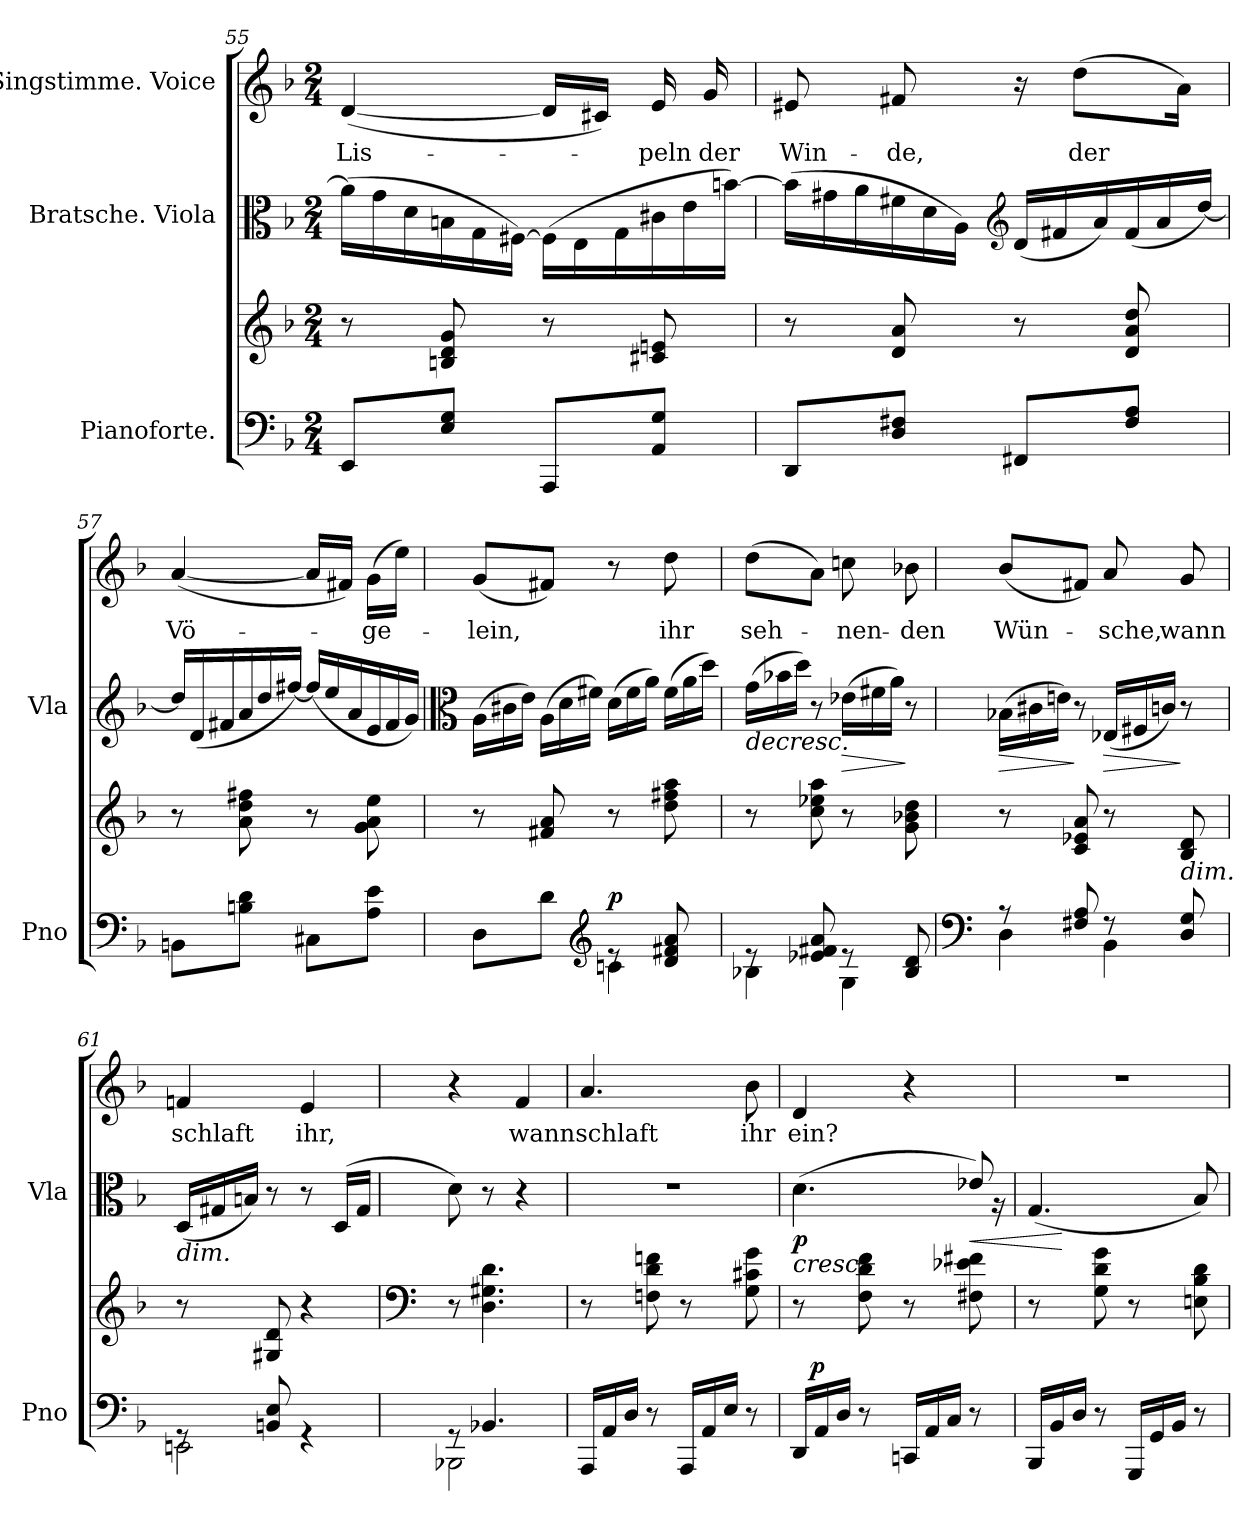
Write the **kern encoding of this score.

**kern	**kern	**dynam	**kern	**dynam	**kern	**text
*part3	*part3	*part3	*part2	*part2	*part1	*part1
*staff4	*staff3	*staff3/4	*staff2	*staff2	*staff1	*staff1
*I"Pianoforte.	*	*	*I"Bratsche. Viola	*	*I"Singstimme. Voice	*
*I'Pno	*	*	*I'Vla	*	*	*
!!LO:LB:g=z
*clefF4	*clefG2	*	*clefC3	*	*clefG2	*
*k[b-]	*k[b-]	*	*k[b-]	*	*k[b-]	*
*M2/4	*M2/4	*	*M2/4	*	*M2/4	*
*	*	*	*Xtuplet	*	*	*
=55	=55	=55	=55	=55	=55	=55
!	!	!	!	!	!	!LO:LY:b
8EE/L	8r	.	(>24a\LL]	.	(<[4d/	Lis-
.	.	.	24g\	.	.	.
.	.	.	24d\	.	.	.
8E/ 8G/J	8Bn/ 8d/ 8g/	.	24Bn\	.	.	.
.	.	.	24G\	.	.	.
.	.	.	[24F#X\JJ)	.	.	.
8AAA/L	8r	.	(>24F#\LL]	.	16d/LL]	.
.	.	.	24E\	.	.	.
.	.	.	.	.	16c#X/JJ)	.
.	.	.	24G\	.	.	.
!	!	!	!	!	!	!LO:LY:b
8AA/ 8G/J	8c#X/ 8en/	.	24c#X\	.	16e/	-peln
.	.	.	24e\	.	.	.
!	!	!	!	!	!	!LO:LY:b
.	.	.	.	.	16g/	der
.	.	.	[24bn\JJ)	.	.	.
=56	=56	=56	=56	=56	=56	=56
*	*	*	*	*	*MM34	*
!	!	!	!	!	!	!LO:LY:b
8DD/L	8r	.	(>24b\LL]	.	8e#X/	Win-
.	.	.	24g#X\	.	.	.
.	.	.	24a\	.	.	.
!	!	!	!	!	!	!LO:LY:b
8D/ 8F#X/J	8d/ 8a/	.	24f#X\	.	8f#X/	-de,
.	.	.	24d\	.	.	.
.	.	.	24A\JJ)	.	.	.
*	*	*	*clefG2	*	*	*
8FF#X/L	8r	.	(<24d/LL	.	16r	.
.	.	.	24f#X/	.	.	.
!	!	!	!	!	!	!LO:LY:b
.	.	.	.	.	(>8dd\L	der
.	.	.	24a/)	.	.	.
8F#/ 8A/J	8d/ 8a/ 8dd/	.	(<24f#/	.	.	.
.	.	.	24a/	.	.	.
.	.	.	.	.	16a\Jk)	.
.	.	.	[24dd/JJ)	.	.	.
=57	=57	=57	=57	=57	=57	=57
!	!	!	!	!	!	!LO:LY:b
8BBn\L	8r	.	24dd/LL]	.	(<[4a/	Vö-
.	.	.	(<24d/	.	.	.
.	.	.	24f#X/	.	.	.
8Bn\ 8d\J	8a\ 8dd\ 8ff#X\	.	24a/	.	.	.
.	.	.	24dd/	.	.	.
.	.	.	[24ff#X/JJ)	.	.	.
*	*	*	*	*	*MM33	*
8C#X\L	8r	.	(<24ff#/LL]	.	16a/LL]	.
.	.	.	24ee/	.	.	.
.	.	.	.	.	16f#X/JJ)	.
.	.	.	24a/	.	.	.
!	!	!	!	!	!	!LO:LY:b
8A\ 8e\J	8g\ 8a\ 8ee\	.	24e/	.	(>16g\LL	-ge-
.	.	.	24f#/	.	.	.
.	.	.	.	.	16ee\JJ)	.
.	.	.	24g/JJ)	.	.	.
!!LO:PB:g=z
=58	=58	=58	=58	=58	=58	=58
*	*	*	*clefC3	*	*	*
*^	*	*	*	*	*	*
!	!	!	!	!	!	!	!LO:LY:b
8D\L	4ryy	8r	.	(>24A\LL	.	(<8g/L	-lein,
.	.	.	.	24c#X\	.	.	.
.	.	.	.	24e\JJ)	.	.	.
8d\J	.	8f#X/ 8a/	.	(>24A\LL	.	8f#X/J)	.
.	.	.	.	24d\	.	.	.
.	.	.	.	24f#X\JJ)	.	.	.
*clefG2	*	*	*	*	*	*	*
!	!	!	!LO:DY:a=2	!	!	!	!
8re	4cn\	8r	p	(>24d\LL	.	8r	.
.	.	.	.	24f#\	.	.	.
.	.	.	.	24a\JJ)	.	.	.
!	!	!	!	!	!	!	!LO:LY:b
8d/ 8f#X/ 8a/	.	8dd\ 8ff#X\ 8aa\	.	(>24f#\LL	.	8dd\	ihr
.	.	.	.	24a\	.	.	.
.	.	.	.	24dd\JJ)	.	.	.
=59	=59	=59	=59	=59	=59	=59	=59
!	!	!	!	!	!LO:HP:b	!	!LO:LY:b
8re	4B-X\	8r	.	(>24g\LL	>	(>8dd\L	seh-
.	.	.	.	24b-X\	.	.	.
.	.	.	.	24dd\JJ)	.	.	.
8e-X/ 8f#X/ 8a/	.	8cc\ 8ee-X\ 8aa\	.	8r	.	8a\J)	.
!	!	!	!	!	!LO:HP:b	!	!LO:LY:b
8re	4G\	8r	.	(>24e-X\LL	>	8ccn\	-nen-
.	.	.	.	24f#X\	.	.	.
.	.	.	.	24a\JJ)	.	.	.
!	!	!	!	!	!	!	!LO:LY:b
8B-/ 8d/	.	8g\ 8b-X\ 8dd\	.	8r	]	8b-X\	-den
=60	=60	=60	=60	=60	=60	=60	=60
*clefF4	*	*	*	*	*	*	*
*	*	*	*	*	*	*MM34	*
!	!	!	!	!	!LO:HP:b	!	!LO:LY:b
8r	4D\	8r	.	(>24B-X\LL	>	(<8b-/L	Wün-
.	.	.	.	24c#X\	.	.	.
.	.	.	.	24en\JJ)	.	.	.
8F#X/ 8A/	.	8c/ 8e-X/ 8a/	.	8r	]	8f#X/J)	.
!	!	!	!	!	!LO:HP:b	!	!LO:LY:b
8r	4BB-\	8r	.	(<24E-X/LL	>	8a/	-sche,
.	.	.	.	24F#X/	.	.	.
.	.	.	.	24cn/JJ)	.	.	.
!	!	!LO:TX:b:i:t=dim.	!	!	!	!	!
!	!	!	!	!	!	!	!LO:LY:b
8D/ 8G/	.	8B-/ 8d/	.	8r	]	8g/	wann
=61	=61	=61	=61	=61	=61	=61	=61
!	!	!	!	!LO:TX:b:i:t=dim.	!	!	!
!	!	!	!	!	!	!	!LO:LY:b
8rGG	2EEn\	8r	.	(<24D/LL	.	4fn/	schlaft
.	.	.	.	24G#X/	.	.	.
.	.	.	.	24Bn/JJ)	.	.	.
8BBn/ 8E/	.	8G#X/ 8d/	.	8r	.	.	.
!	!	!	!	!	!	!	!LO:LY:b
4rGG	.	4r	.	8r	.	4e/	ihr,
.	.	.	.	(>16D/LL	.	.	.
.	.	.	.	16G#/JJ	.	.	.
!!LO:LB:g=z
=62	=62	=62	=62	=62	=62	=62	=62
*	*	*clefF4	*	*	*	*	*
*	*	*	*	*	*	*MM32	*
8rGG	2BBB-X\	8r	.	8d\)	.	4r	.
4.BB-X/	.	4.D\ 4.G#X\ 4.d\	.	8r	.	.	.
!	!	!	!	!	!	!	!LO:LY:b
.	.	.	.	4r	.	4f/	wann
*v	*v	*	*	*	*	*	*
=63	=63	=63	=63	=63	=63	=63
*Xtuplet	*	*	*	*	*	*
!	!	!	!	!	!	!LO:LY:b
24AAA/LL	8r	.	2r	.	4.a/	schlaft
24AA/	.	.	.	.	.	.
24D/JJ	.	.	.	.	.	.
8r	8Fn\ 8d\ 8fn\	.	.	.	.	.
24AAA/LL	8r	.	.	.	.	.
24AA/	.	.	.	.	.	.
24E/JJ	.	.	.	.	.	.
!	!	!	!	!	!	!LO:LY:b
8r	8G\ 8c#X\ 8g\	.	.	.	8b-\	ihr
=64	=64	=64	=64	=64	=64	=64
!	!	!	!	!LO:HP:b	!	!LO:LY:b
*	*	*	*^	*	*	*
!	!	!	!	!	!LO:DY:n=1:b	!	!
24DD/LL	8r	.	(>4.d\	8ryy	< p	4d/	ein?
!	!	!LO:DY:a=2	!	!	!	!	!
24AA/	.	p	.	.	.	.	.
24D/JJ	.	.	.	.	.	.	.
8r	8F\ 8d\ 8f\	.	.	16ryy	.	.	.
.	.	.	.	16ryy	.	.	.
24CCn/LL	8r	.	.	8ryy	]	4r	.
24AA/	.	.	.	.	.	.	.
24C/JJ	.	.	.	.	.	.	.
!	!	!	!	!	!LO:HP:b	!	!
8r	8F#X\ 8e-X\ 8f#X\	.	8e-X/)	16ryy	<	.	.
.	.	.	.	16r	.	.	.
=65	=65	=65	=65	=65	=65	=65	=65
24BBB-/LL	8r	.	(<4.G/	16ryy	.	2r	.
24BB-/	.	.	.	.	.	.	.
.	.	.	.	16ryy	[	.	.
24D/JJ	.	.	.	.	.	.	.
8r	8G\ 8d\ 8g\	.	.	8ryy	.	.	.
24GGG/LL	8r	.	.	4ryy	[	.	.
24GG/	.	.	.	.	.	.	.
24BB-/JJ	.	.	.	.	.	.	.
8r	8En\ 8B-\ 8d\	.	8B-/)	.	.	.	.
*	*	*	*v	*v	*	*	*
=	=	=	=	=	=	=
*-	*-	*-	*-	*-	*-	*-
